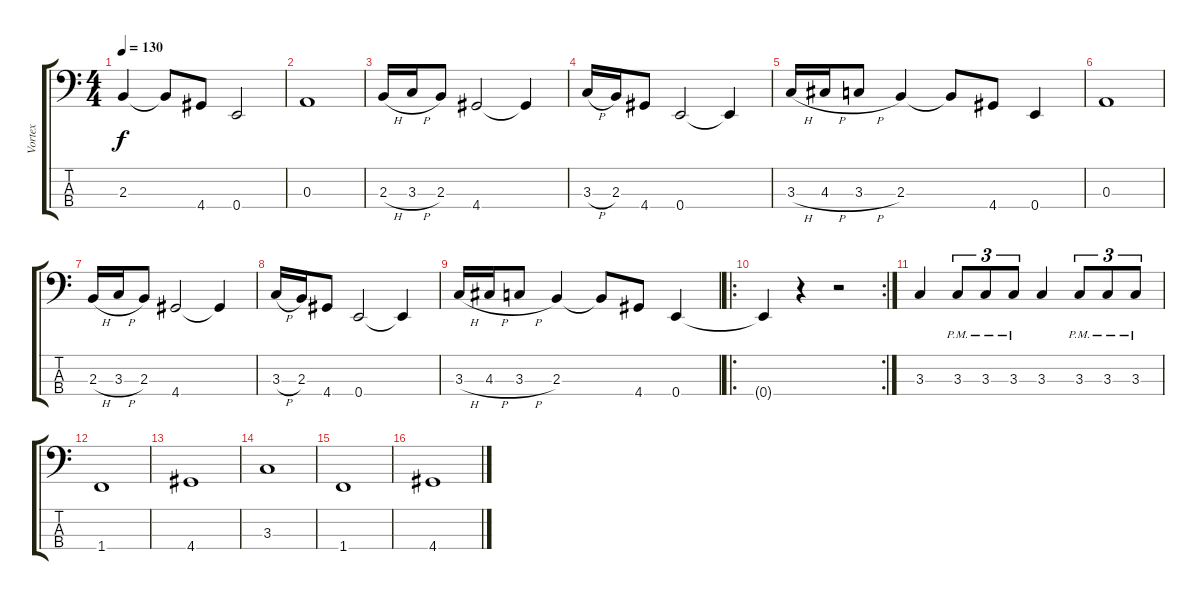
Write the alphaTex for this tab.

\track ("Vortex" "Vortex") {instrument electricbassfinger}
\staff {score tabs}
\tuning (G2 D2 A1 E1) {hide}
\ts (4 4)
\tempo 130
\clef f4
\ks c
2.3.4{dy f} 2.3{t}.8 4.4.8 0.4.2 |
0.3.1 |
2.3{h}.16 3.3{h}.16 2.3.8 4.4.2 4.4{t}.4 |
3.3{h}.16 2.3.16 4.4.8 0.4.2 0.4{t}.4 |
3.3{h}.16 4.3{h}.16 3.3{h}.8 2.3.4 2.3{t}.8 4.4.8 0.4.4 |
0.3.1 |
2.3{h}.16 3.3{h}.16 2.3.8 4.4.2 4.4{t}.4 |
3.3{h}.16 2.3.16 4.4.8 0.4.2 0.4{t}.4 |
3.3{h}.16 4.3{h}.16 3.3{h}.8 2.3.4 2.3{t}.8 4.4.8 0.4.4 |
\ro
\rc 2
0.4{t}.4 r.4 r.2 |
3.3.4 3.3{pm}.8{tu (3 2)} 3.3{pm}.8{tu (3 2)} 3.3{pm}.8{tu (3 2)} 3.3.4 3.3{pm}.8{tu (3 2)} 3.3{pm}.8{tu (3 2)} 3.3{pm}.8{tu (3 2)} |
1.4.1 |
4.4.1 |
3.3.1 |
1.4.1 |
4.4.1
